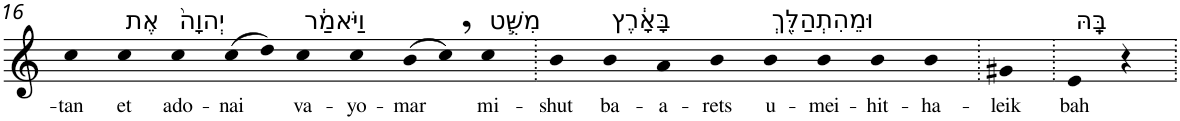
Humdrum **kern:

**kern	**text
*part1	*part1
*staff1	*staff1
*I"Piano	*
*I'Pno	*
!!LO:PB:g=z
*clefG2	*
*k[]	*
=16	=16
!	!LO:LY:b
4cc	-tan
!LO:TX:a:t=אֶת	!
!	!LO:LY:b
4cc	et
!LO:TX:a:t=יְהוָה֙	!
!	!LO:LY:b
4cc	ado-
!	!LO:LY:b
(8cc	-nai
8dd)	.
!LO:TX:a:t=וַיֹּאמַ֔ר	!
!	!LO:LY:b
4cc	va-
!	!LO:LY:b
4cc	-yo-
!	!LO:LY:b
(8b	-mar
8cc,)	.
!LO:TX:a:t=מִשֻּׁ֣ט	!
!	!LO:LY:b
4cc	mi-
=17.	=17.
!	!LO:LY:b
4b	-shut
!LO:TX:a:t=בָּאָ֔רֶץ	!
!	!LO:LY:b
4b	ba-
!	!LO:LY:b
4a	-a-
!	!LO:LY:b
4b	-rets
!LO:TX:a:t=וּמֵהִתְהַלֵּ֖ךְ	!
!	!LO:LY:b
4b	u-
!	!LO:LY:b
4b	-mei-
!	!LO:LY:b
4b	-hit-
!	!LO:LY:b
4b	-ha-
=18.	=18.
!	!LO:LY:b
4g#X	-leik
=19.	=19.
!LO:TX:a:t=בָּֽהּ	!
!	!LO:LY:b
4e	bah
4r	.
=.	=.
*-	*-
